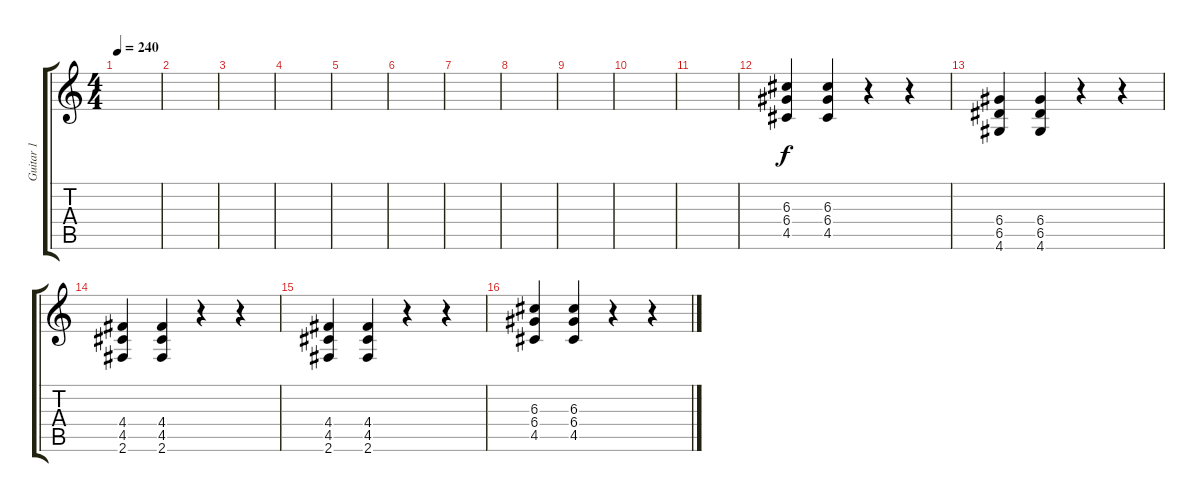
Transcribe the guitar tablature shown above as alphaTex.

\track ("Guitar 1" "Guitar 1") {instrument electricguitarclean}
\staff {score tabs}
\tuning (E4 B3 G3 D3 A2 E2) {hide}
\ts (4 4)
\tempo 240
\clef g2
\ks c
|
|
|
|
|
|
|
|
|
|
|
(6.3 6.4 4.5).4 (6.3 6.4 4.5).4 r.4 r.4 |
(6.4 6.5 4.6).4 (6.4 6.5 4.6).4 r.4 r.4 |
(4.4 4.5 2.6).4 (4.4 4.5 2.6).4 r.4 r.4 |
(4.4 4.5 2.6).4 (4.4 4.5 2.6).4 r.4 r.4 |
(6.3 6.4 4.5).4 (6.3 6.4 4.5).4 r.4 r.4
